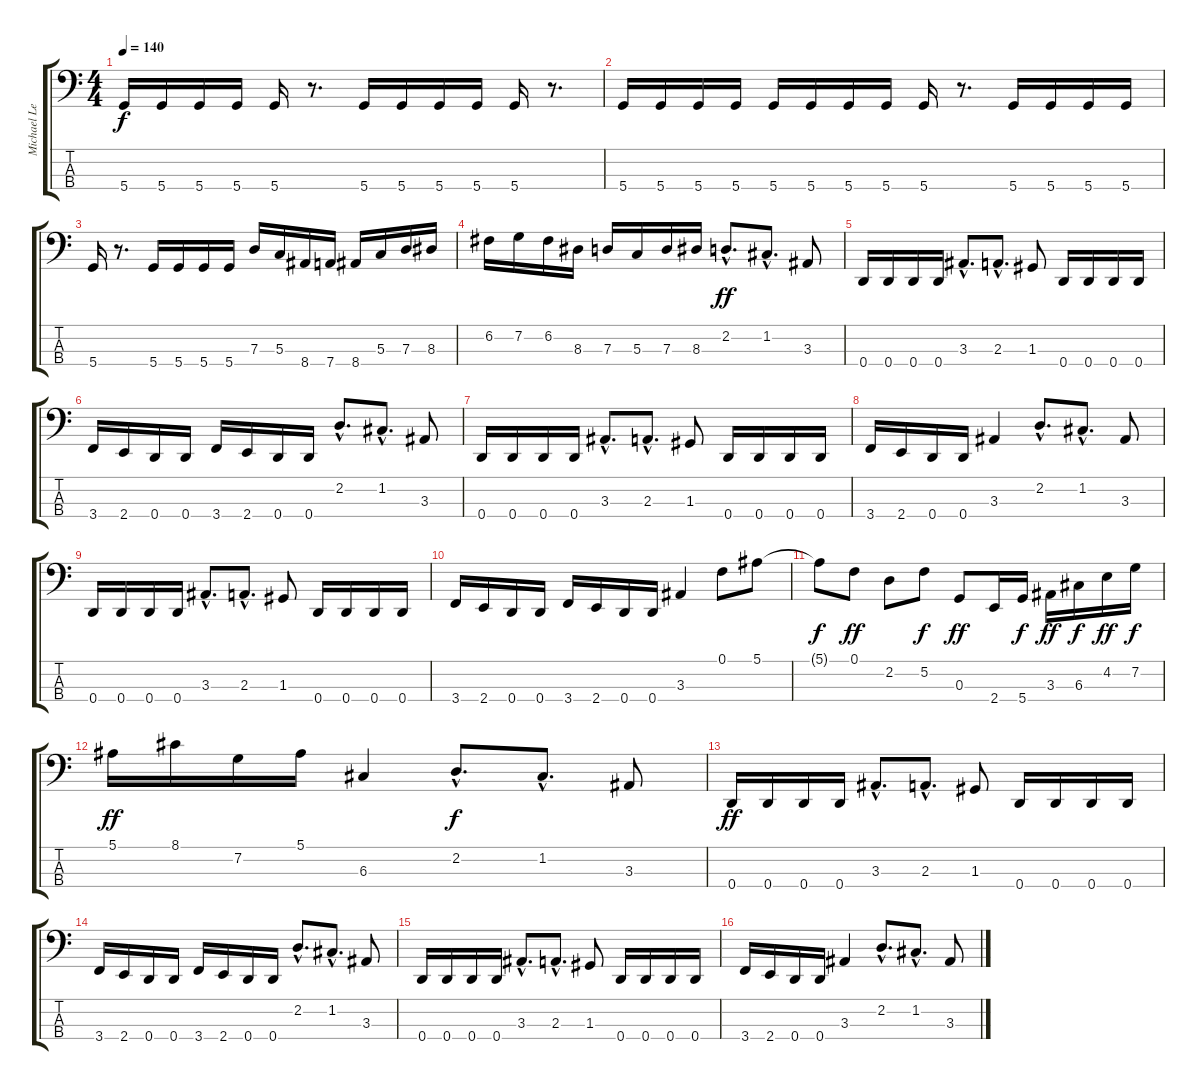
\track ("Michael LePond" "Michael Le") {instrument electricbassfinger}
\staff {score tabs}
\tuning (F2 C2 G1 D1) {hide}
\ts (4 4)
\tempo 140
\clef f4
\ks c
5.4.16{dy f} 5.4.16 5.4.16 5.4.16 5.4.16 r.8{d} 5.4.16 5.4.16 5.4.16 5.4.16 5.4.16 r.8{d} |
5.4.16 5.4.16 5.4.16 5.4.16 5.4.16 5.4.16 5.4.16 5.4.16 5.4.16 r.8{d} 5.4.16 5.4.16 5.4.16 5.4.16 |
5.4.16 r.8{d} 5.4.16 5.4.16 5.4.16 5.4.16 7.3.16 5.3.16 8.4.16 7.4.16 8.4.16 5.3.16 7.3.16 8.3.16 |
6.2.16 7.2.16 6.2.16 8.3.16 7.3.16 5.3.16 7.3.16 8.3.16 2.2{hac}.8{d dy ff} 1.2{hac}.8{d} 3.3.8 |
0.4.16 0.4.16 0.4.16 0.4.16 3.3{hac}.8{d} 2.3{hac}.8{d} 1.3.8 0.4.16 0.4.16 0.4.16 0.4.16 |
3.4.16 2.4.16 0.4.16 0.4.16 3.4.16 2.4.16 0.4.16 0.4.16 2.2{hac}.8{d} 1.2{hac}.8{d} 3.3.8 |
0.4.16 0.4.16 0.4.16 0.4.16 3.3{hac}.8{d} 2.3{hac}.8{d} 1.3.8 0.4.16 0.4.16 0.4.16 0.4.16 |
3.4.16 2.4.16 0.4.16 0.4.16 3.3.4 2.2{hac}.8{d} 1.2{hac}.8{d} 3.3.8 |
0.4.16 0.4.16 0.4.16 0.4.16 3.3{hac}.8{d} 2.3{hac}.8{d} 1.3.8 0.4.16 0.4.16 0.4.16 0.4.16 |
3.4.16 2.4.16 0.4.16 0.4.16 3.4.16 2.4.16 0.4.16 0.4.16 3.3.4 0.1.8 5.1.8 |
5.1{t}.8{dy f} 0.1.8{dy ff} 2.2.8 5.2.8{dy f} 0.3.8{dy ff} 2.4.16 5.4.16{dy f} 3.3.16{dy ff} 6.3.16{dy f} 4.2.16{dy ff} 7.2.16{dy f} |
5.1.16{dy ff} 8.1.16 7.2.16 5.1.16 6.3.4 2.2{hac}.8{d dy f} 1.2{hac}.8{d} 3.3.8 |
0.4.16{dy ff} 0.4.16 0.4.16 0.4.16 3.3{hac}.8{d} 2.3{hac}.8{d} 1.3.8 0.4.16 0.4.16 0.4.16 0.4.16 |
3.4.16 2.4.16 0.4.16 0.4.16 3.4.16 2.4.16 0.4.16 0.4.16 2.2{hac}.8{d} 1.2{hac}.8{d} 3.3.8 |
0.4.16 0.4.16 0.4.16 0.4.16 3.3{hac}.8{d} 2.3{hac}.8{d} 1.3.8 0.4.16 0.4.16 0.4.16 0.4.16 |
3.4.16 2.4.16 0.4.16 0.4.16 3.3.4 2.2{hac}.8{d} 1.2{hac}.8{d} 3.3.8
